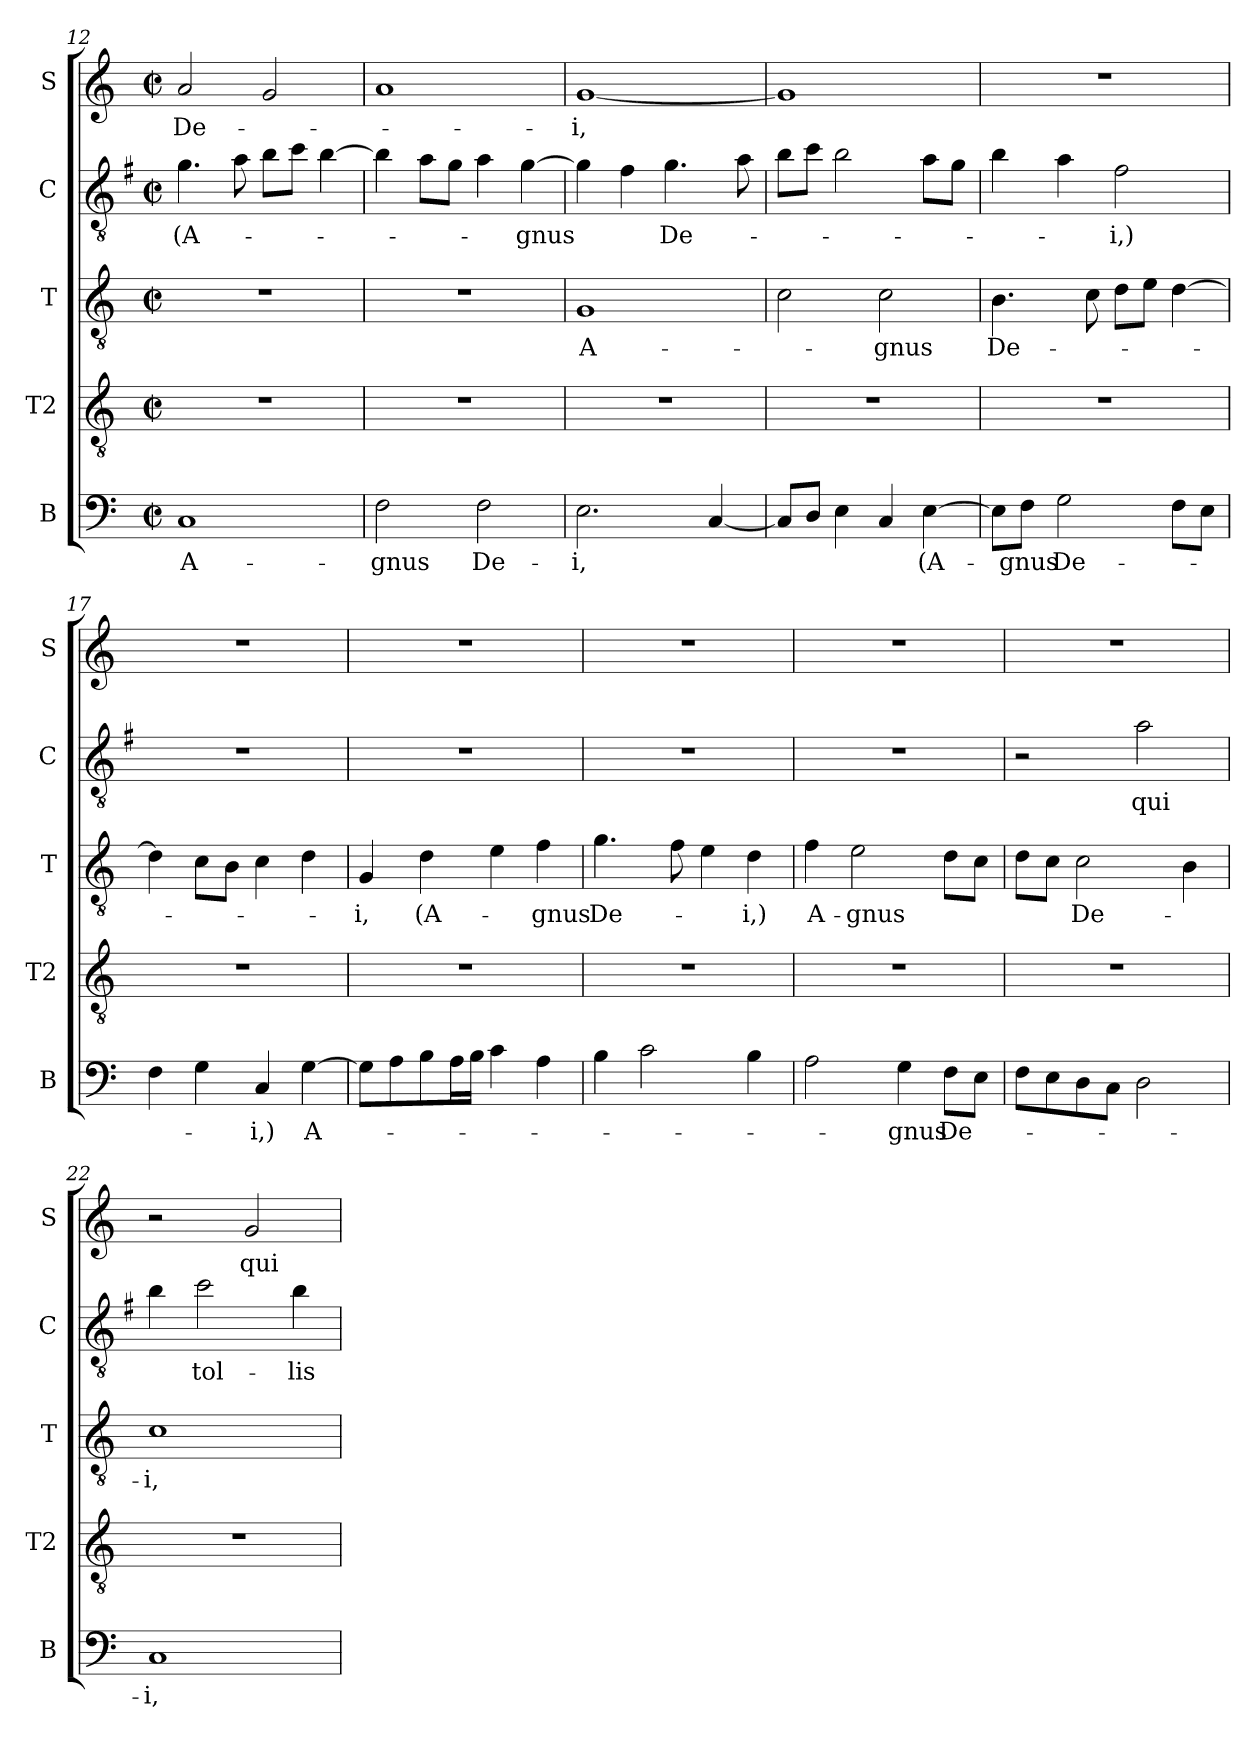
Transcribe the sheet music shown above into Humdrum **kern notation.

**kern	**text	**kern	**kern	**text	**kern	**text	**kern	**text
*part5	*part5	*part4	*part3	*part3	*part2	*part2	*part1	*part1
*staff5	*staff5	*staff4	*staff3	*staff3	*staff2	*staff2	*staff1	*staff1
*I"B	*	*I"T2	*I"T	*	*I"C	*	*I"S	*
*I'B	*	*I'T2	*I'T	*	*I'C	*	*I'S	*
*clefF4	*	*clefGv2	*clefGv2	*	*clefGv2	*	*clefG2	*
*	*	*	*	*	*ITrd4c7	*	*	*
*k[]	*	*k[]	*k[]	*	*k[]	*	*k[]	*
*M2/2	*	*M2/2	*M2/2	*	*M2/2	*	*M2/2	*
*met(c|)	*	*met(c|)	*met(c|)	*	*met(c|)	*	*met(c|)	*
=12	=12	=12	=12	=12	=12	=12	=12	=12
!	!LO:LY:b	!	!	!	!	!LO:LY:b	!	!LO:LY:b
1C	A-	1r	1r	.	4.c\	(A-	2a/	De-
.	.	.	.	.	8d\	.	.	.
.	.	.	.	.	8e\L	.	2g/	.
.	.	.	.	.	8f\J	.	.	.
.	.	.	.	.	[4e\	.	.	.
=13	=13	=13	=13	=13	=13	=13	=13	=13
!	!LO:LY:b	!	!	!	!	!	!	!
2F\	gnus	1r	1r	.	4e\]	.	1a	.
.	.	.	.	.	8d\L	.	.	.
.	.	.	.	.	8c\J	.	.	.
!	!LO:LY:b	!	!	!	!	!	!	!
2F\	-De-	.	.	.	4d\	.	.	.
!	!	!	!	!	!	!LO:LY:b	!	!
.	.	.	.	.	[4c\	-gnus	.	.
!!LO:LB:g=z
=14	=14	=14	=14	=14	=14	=14	=14	=14
!	!LO:LY:b	!	!	!LO:LY:b	!	!	!	!LO:LY:b
2.E\	-i,	1r	1G	A-	4c\]	.	[1g	-i,
.	.	.	.	.	4B\	.	.	.
!	!	!	!	!	!	!LO:LY:b	!	!
.	.	.	.	.	4.c\	De-	.	.
[4C/	.	.	.	.	.	.	.	.
.	.	.	.	.	8d\	.	.	.
=15	=15	=15	=15	=15	=15	=15	=15	=15
8C/L]	.	1r	2c\	.	8e\L	.	1g]	.
8D/J	.	.	.	.	8f\J	.	.	.
4E\	.	.	.	.	2e\	.	.	.
!	!	!	!	!LO:LY:b	!	!	!	!
4C/	.	.	2c\	-gnus	.	.	.	.
!	!LO:LY:b	!	!	!	!	!	!	!
[4E\	(A-	.	.	.	8d\L	.	.	.
.	.	.	.	.	8c\J	.	.	.
=16	=16	=16	=16	=16	=16	=16	=16	=16
!	!	!	!	!LO:LY:b	!	!	!	!
8E\L]	.	1r	4.B\	De-	4e\	.	1r	.
!	!LO:LY:b	!	!	!	!	!	!	!
8F\J	-gnus	.	.	.	.	.	.	.
!	!LO:LY:b	!	!	!	!	!	!	!
2G\	De-	.	.	.	4d\	.	.	.
.	.	.	8c\	.	.	.	.	.
!	!	!	!	!	!	!LO:LY:b	!	!
.	.	.	8d\L	.	2B\	-i,)	.	.
.	.	.	8e\J	.	.	.	.	.
8F\L	.	.	[4d\	.	.	.	.	.
8E\J	.	.	.	.	.	.	.	.
=17	=17	=17	=17	=17	=17	=17	=17	=17
4F\	.	1r	4d\]	.	1r	.	1r	.
4G\	.	.	8c\L	.	.	.	.	.
.	.	.	8B\J	.	.	.	.	.
!	!LO:LY:b	!	!	!	!	!	!	!
4C/	-i,)	.	4c\	.	.	.	.	.
!	!LO:LY:b	!	!	!	!	!	!	!
[4G\	A-	.	4d\	.	.	.	.	.
=18	=18	=18	=18	=18	=18	=18	=18	=18
!	!	!	!	!LO:LY:b	!	!	!	!
8G\L]	.	1r	4G/	-i,	1r	.	1r	.
8A\	.	.	.	.	.	.	.	.
!	!	!	!	!LO:LY:b	!	!	!	!
8B\	.	.	4d\	(A-	.	.	.	.
16A\L	.	.	.	.	.	.	.	.
16B\JJ	.	.	.	.	.	.	.	.
4c\	.	.	4e\	.	.	.	.	.
!	!	!	!	!LO:LY:b	!	!	!	!
4A\	.	.	4f\	-gnus	.	.	.	.
=19	=19	=19	=19	=19	=19	=19	=19	=19
!	!	!	!	!LO:LY:b	!	!	!	!
4B\	.	1r	4.g\	De-	1r	.	1r	.
2c\	.	.	.	.	.	.	.	.
.	.	.	8f\	.	.	.	.	.
.	.	.	4e\	.	.	.	.	.
!	!	!	!	!LO:LY:b	!	!	!	!
4B\	.	.	4d\	-i,)	.	.	.	.
!!LO:PB:g=z
=20	=20	=20	=20	=20	=20	=20	=20	=20
!	!	!	!	!LO:LY:b	!	!	!	!
2A\	.	1r	4f\	A-	1r	.	1r	.
!	!	!	!	!LO:LY:b	!	!	!	!
.	.	.	2e\	-gnus	.	.	.	.
!	!LO:LY:b	!	!	!	!	!	!	!
4G\	-gnus	.	.	.	.	.	.	.
!	!LO:LY:b	!	!	!	!	!	!	!
8F\L	De-	.	8d\L	.	.	.	.	.
8E\J	.	.	8c\J	.	.	.	.	.
=21	=21	=21	=21	=21	=21	=21	=21	=21
8F\L	.	1r	8d\L	.	2r	.	1r	.
8E\	.	.	8c\J	.	.	.	.	.
!	!	!	!	!LO:LY:b	!	!	!	!
8D\	.	.	2c\	De-	.	.	.	.
8C\J	.	.	.	.	.	.	.	.
!	!	!	!	!	!	!LO:LY:b	!	!
2D\	.	.	.	.	2d\	qui	.	.
.	.	.	4B\	.	.	.	.	.
=22	=22	=22	=22	=22	=22	=22	=22	=22
!	!LO:LY:b	!	!	!LO:LY:b	!	!	!	!
1C	-i,	1r	1c	-i,	4e\	.	2r	.
!	!	!	!	!	!	!LO:LY:b	!	!
.	.	.	.	.	2f\	tol-	.	.
!	!	!	!	!	!	!	!	!LO:LY:b
.	.	.	.	.	.	.	2g/	qui
!	!	!	!	!	!	!LO:LY:b	!	!
.	.	.	.	.	4e\	-lis	.	.
=	=	=	=	=	=	=	=	=
*-	*-	*-	*-	*-	*-	*-	*-	*-
